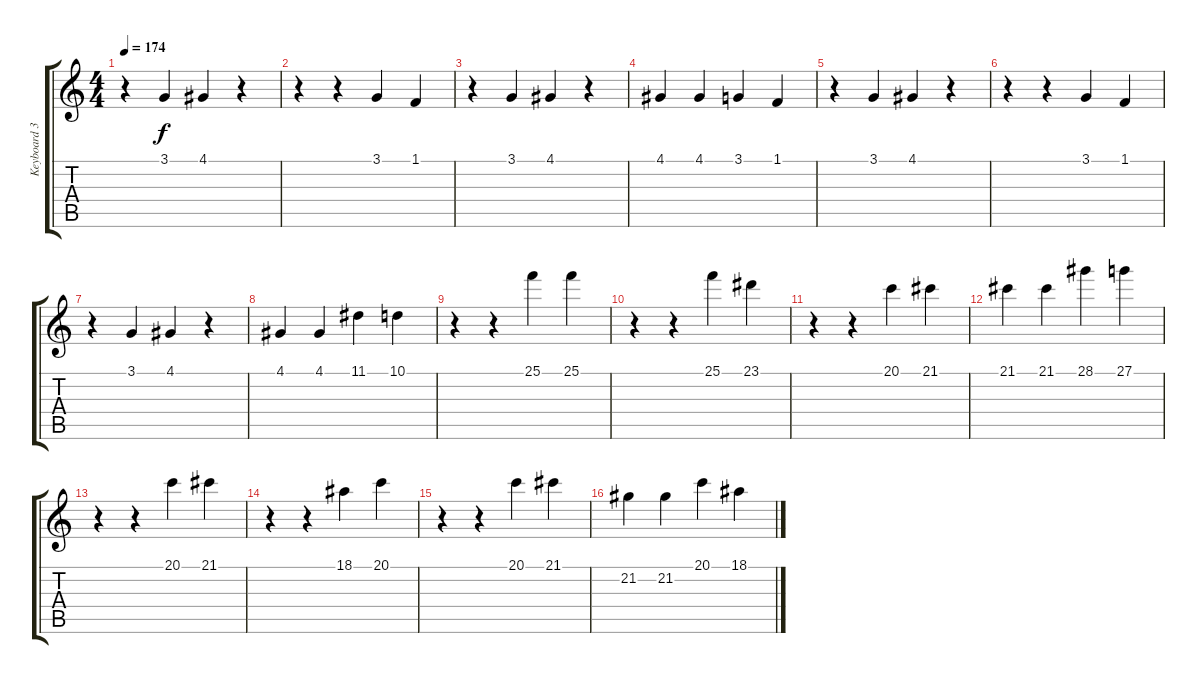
\track ("Keyboard 3." "Keyboard 3") {instrument stringensemble1}
\staff {score tabs}
\tuning (E4 B3 G3 D3 A2 E2) {hide}
\ts (4 4)
\tempo 174
\clef g2
\ks c
r.4{dy f instrument stringensemble1} 3.1.4 4.1.4 r.4 |
r.4 r.4 3.1.4 1.1.4 |
r.4 3.1.4 4.1.4 r.4 |
4.1.4 4.1.4 3.1.4 1.1.4 |
r.4 3.1.4 4.1.4 r.4 |
r.4 r.4 3.1.4 1.1.4 |
r.4 3.1.4 4.1.4 r.4 |
4.1.4 4.1.4 11.1.4 10.1.4 |
r.4 r.4 25.1.4 25.1.4 |
r.4 r.4 25.1.4 23.1.4 |
r.4 r.4 20.1.4 21.1.4 |
21.1.4 21.1.4 28.1.4 27.1.4 |
r.4 r.4 20.1.4 21.1.4 |
r.4 r.4 18.1.4 20.1.4 |
r.4 r.4 20.1.4 21.1.4 |
21.2.4 21.2.4 20.1.4 18.1.4
